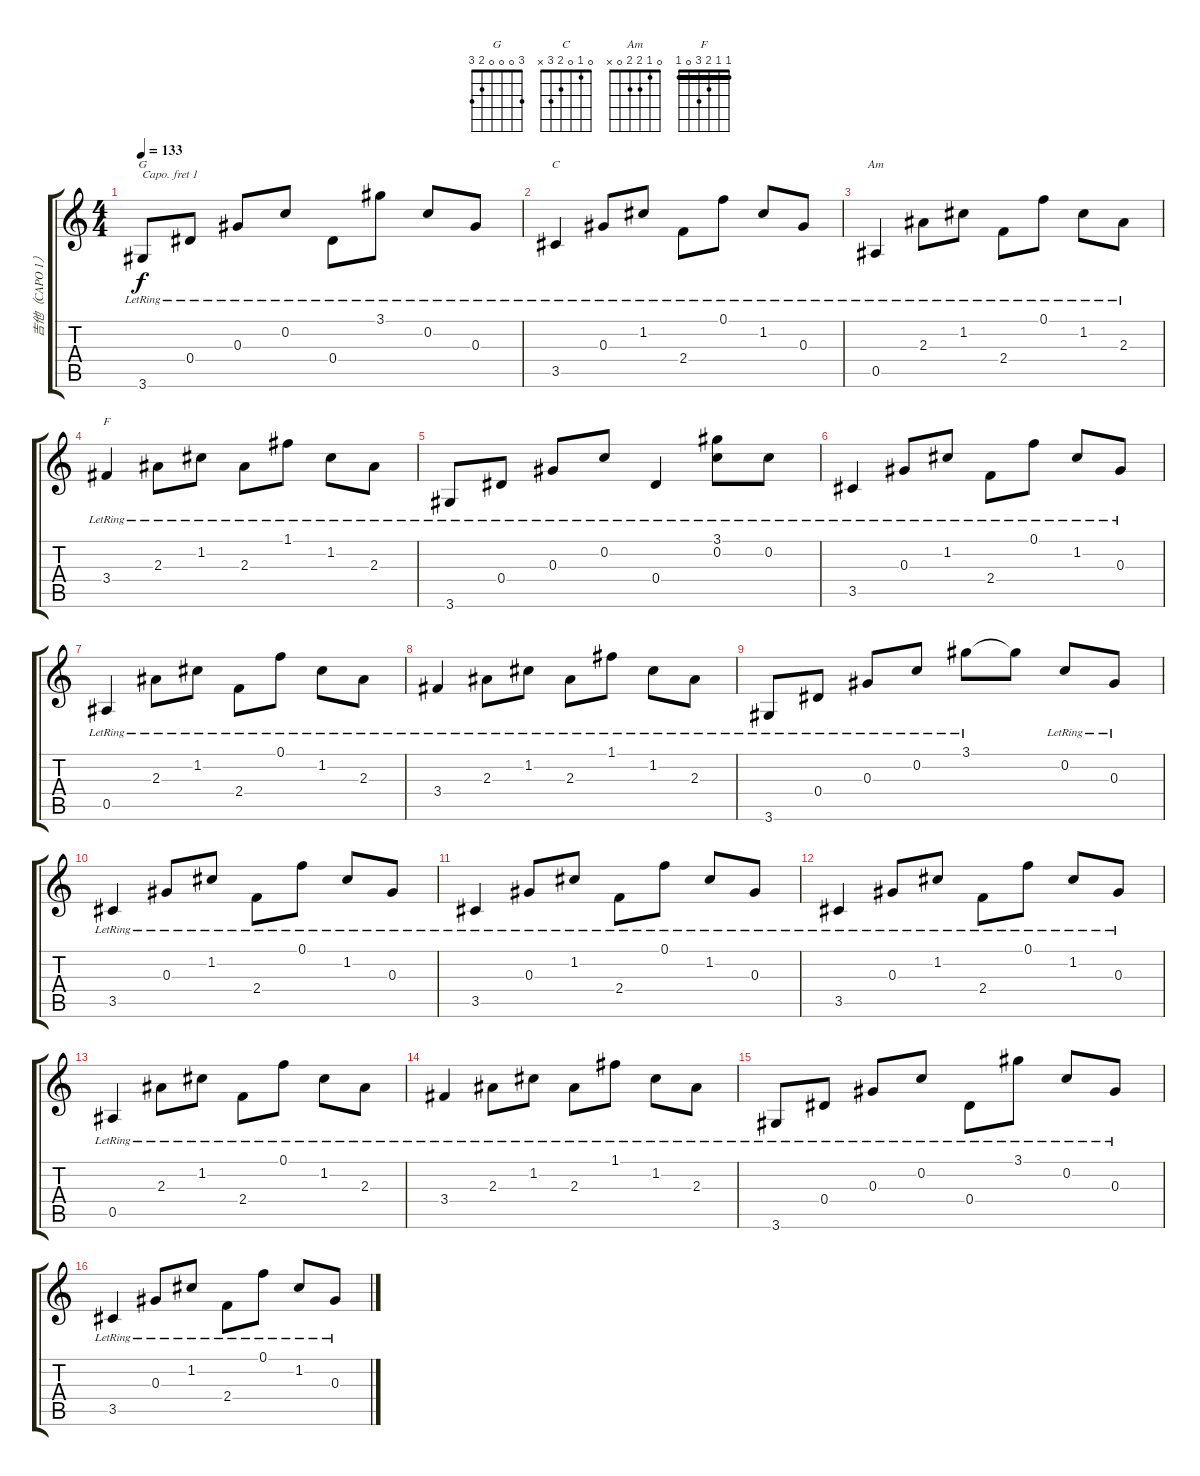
\track ("吉他（CAPO 1）" "吉他（CAPO 1）") {instrument acousticguitarsteel}
\staff {score tabs}
\capo 1
\tuning (E4 B3 G3 D3 A2 E2) {hide}
\chord ("G" 3 0 0 0 2 3)
\chord ("C" 0 1 0 2 3 x)
\chord ("Am" 0 1 2 2 0 x)
\chord ("F" 1 1 2 3 0 1) {barre 1}
\ts (4 4)
\tempo 133
\clef g2
\ks c
3.6{lr}.8{ch "G" dy f} 0.4{lr}.8 0.3{lr}.8 0.2{lr}.8 0.4{lr}.8 3.1{lr}.8 0.2{lr}.8 0.3{lr}.8 |
3.5{lr}.4{ch "C"} 0.3{lr}.8 1.2{lr}.8 2.4{lr}.8 0.1{lr}.8 1.2{lr}.8 0.3{lr}.8 |
0.5{lr}.4{ch "Am"} 2.3{lr}.8 1.2{lr}.8 2.4{lr}.8 0.1{lr}.8 1.2{lr}.8 2.3{lr}.8 |
3.4{lr}.4{ch "F"} 2.3{lr}.8 1.2{lr}.8 2.3{lr}.8 1.1{lr}.8 1.2{lr}.8 2.3{lr}.8 |
3.6{lr}.8 0.4{lr}.8 0.3{lr}.8 0.2{lr}.8 0.4{lr}.4 (3.1{lr} 0.2{lr}).8 0.2{lr}.8 |
3.5{lr}.4 0.3{lr}.8 1.2{lr}.8 2.4{lr}.8 0.1{lr}.8 1.2{lr}.8 0.3{lr}.8 |
0.5{lr}.4 2.3{lr}.8 1.2{lr}.8 2.4{lr}.8 0.1{lr}.8 1.2{lr}.8 2.3{lr}.8 |
3.4{lr}.4 2.3{lr}.8 1.2{lr}.8 2.3{lr}.8 1.1{lr}.8 1.2{lr}.8 2.3{lr}.8 |
3.6{lr}.8 0.4{lr}.8 0.3{lr}.8 0.2{lr}.8 3.1{lr}.8 3.1{t}.8 0.2{lr}.8 0.3{lr}.8 |
3.5{lr}.4 0.3{lr}.8 1.2{lr}.8 2.4{lr}.8 0.1{lr}.8 1.2{lr}.8 0.3{lr}.8 |
3.5{lr}.4 0.3{lr}.8 1.2{lr}.8 2.4{lr}.8 0.1{lr}.8 1.2{lr}.8 0.3{lr}.8 |
3.5{lr}.4 0.3{lr}.8 1.2{lr}.8 2.4{lr}.8 0.1{lr}.8 1.2{lr}.8 0.3{lr}.8 |
0.5{lr}.4 2.3{lr}.8 1.2{lr}.8 2.4{lr}.8 0.1{lr}.8 1.2{lr}.8 2.3{lr}.8 |
3.4{lr}.4 2.3{lr}.8 1.2{lr}.8 2.3{lr}.8 1.1{lr}.8 1.2{lr}.8 2.3{lr}.8 |
3.6{lr}.8 0.4{lr}.8 0.3{lr}.8 0.2{lr}.8 0.4{lr}.8 3.1{lr}.8 0.2{lr}.8 0.3{lr}.8 |
3.5{lr}.4 0.3{lr}.8 1.2{lr}.8 2.4{lr}.8 0.1{lr}.8 1.2{lr}.8 0.3{lr}.8
